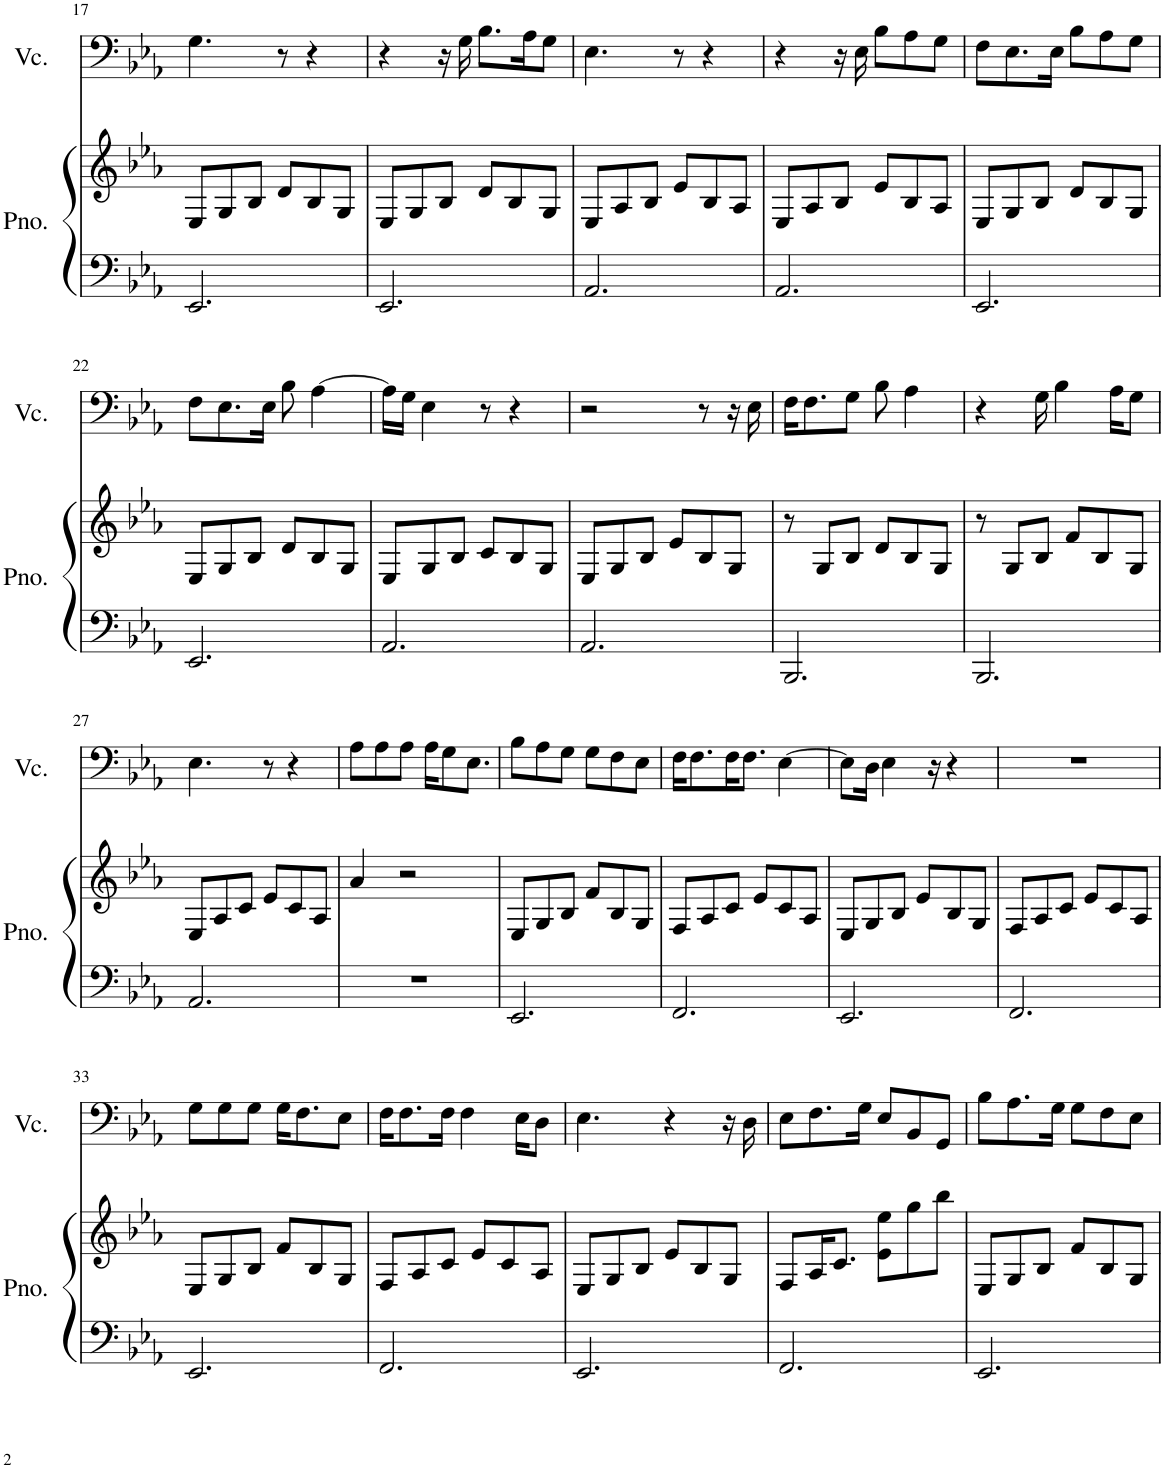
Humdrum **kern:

**kern	**kern	**kern
*part2	*part2	*part1
*staff3	*staff2	*staff1
*I"Piano	*	*I"Violoncello
*I'Pno.	*	*I'Vc.
!!LO:PB:g=z
*clefF4	*clefG2	*clefF4
*k[b-e-a-]	*k[b-e-a-]	*k[b-e-a-]
*M6/8	*M6/8	*M6/8
=17	=17	=17
2.EE-/	8E-/L	4.G\
.	8G/	.
.	8B-/J	.
.	8d/L	8r
.	8B-/	4r
.	8G/J	.
=18	=18	=18
2.EE-/	8E-/L	4r
.	8G/	.
.	8B-/J	16r
.	.	16G\
.	8d/L	8.B-\L
.	8B-/	.
.	.	16A-\K
.	8G/J	8G\J
=19	=19	=19
2.AA-/	8E-/L	4.E-\
.	8A-/	.
.	8B-/J	.
.	8e-/L	8r
.	8B-/	4r
.	8A-/J	.
=20	=20	=20
2.AA-/	8E-/L	4r
.	8A-/	.
.	8B-/J	16r
.	.	16E-\
.	8e-/L	8B-\L
.	8B-/	8A-\
.	8A-/J	8G\J
=21	=21	=21
2.EE-/	8E-/L	8F\L
.	8G/	8.E-\
.	8B-/J	.
.	.	16E-\Jk
.	8d/L	8B-\L
.	8B-/	8A-\
.	8G/J	8G\J
!!LO:LB:g=z
=22	=22	=22
2.EE-/	8E-/L	8F\L
.	8G/	8.E-\
.	8B-/J	.
.	.	16E-\Jk
.	8d/L	8B-\
.	8B-/	[4A-\
.	8G/J	.
=23	=23	=23
2.AA-/	8E-/L	16A-\LL]
.	.	16G\JJ
.	8G/	4E-\
.	8B-/J	.
.	8c/L	8r
.	8B-/	4r
.	8G/J	.
=24	=24	=24
2.AA-/	8E-/L	2r
.	8G/	.
.	8B-/J	.
.	8e-/L	.
.	8B-/	8r
.	8G/J	16r
.	.	16E-\
=25	=25	=25
2.BBB-/	8r	16F\KL
.	.	8.F\
.	8G/L	.
.	8B-/J	8G\J
.	8d/L	8B-\
.	8B-/	4A-\
.	8G/J	.
=26	=26	=26
2.BBB-/	8r	4r
.	8G/L	.
.	8B-/J	16G\
.	.	4B-\
.	8f/L	.
.	8B-/	.
.	.	16A-\KL
.	8G/J	8G\J
!!LO:LB:g=z
=27	=27	=27
2.AA-/	8E-/L	4.E-\
.	8A-/	.
.	8c/J	.
.	8e-/L	8r
.	8c/	4r
.	8A-/J	.
=28	=28	=28
2.r	4a-/	8A-\L
.	.	8A-\
.	2r	8A-\J
.	.	16A-\KL
.	.	8G\
.	.	8.E-\J
=29	=29	=29
2.EE-/	8E-/L	8B-\L
.	8G/	8A-\
.	8B-/J	8G\J
.	8f/L	8G\L
.	8B-/	8F\
.	8G/J	8E-\J
=30	=30	=30
2.FF/	8F/L	16F\KL
.	.	8.F\
.	8A-/	.
.	8c/J	16F\K
.	.	8.F\J
.	8e-/L	.
.	8c/	[4E-\
.	8A-/J	.
=31	=31	=31
2.EE-/	8E-/L	8E-\L]
.	8G/	16D\Jk
.	.	4E-\
.	8B-/J	.
.	8e-/L	.
.	.	16r
.	8B-/	4r
.	8G/J	.
=32	=32	=32
2.FF/	8F/L	2.r
.	8A-/	.
.	8c/J	.
.	8e-/L	.
.	8c/	.
.	8A-/J	.
!!LO:LB:g=z
=33	=33	=33
2.EE-/	8E-/L	8G\L
.	8G/	8G\
.	8B-/J	8G\J
.	8f/L	16G\KL
.	.	8.F\
.	8B-/	.
.	8G/J	8E-\J
=34	=34	=34
2.FF/	8F/L	16F\KL
.	.	8.F\
.	8A-/	.
.	8c/J	16F\Jk
.	.	4F\
.	8e-/L	.
.	8c/	.
.	.	16E-\KL
.	8A-/J	8D\J
=35	=35	=35
2.EE-/	8E-/L	4.E-\
.	8G/	.
.	8B-/J	.
.	8e-/L	4r
.	8B-/	.
.	8G/J	16r
.	.	16D\
=36	=36	=36
2.FF/	8F/L	8E-\L
.	16A-/K	8.F\
.	8.c/J	.
.	.	16G\Jk
.	8e-\ 8ee-\L	8E-/L
.	8gg\	8BB-/
.	8bb-\J	8GG/J
=37	=37	=37
2.EE-/	8E-/L	8B-\L
.	8G/	8.A-\
.	8B-/J	.
.	.	16G\Jk
.	8f/L	8G\L
.	8B-/	8F\
.	8G/J	8E-\J
=	=	=
*-	*-	*-
